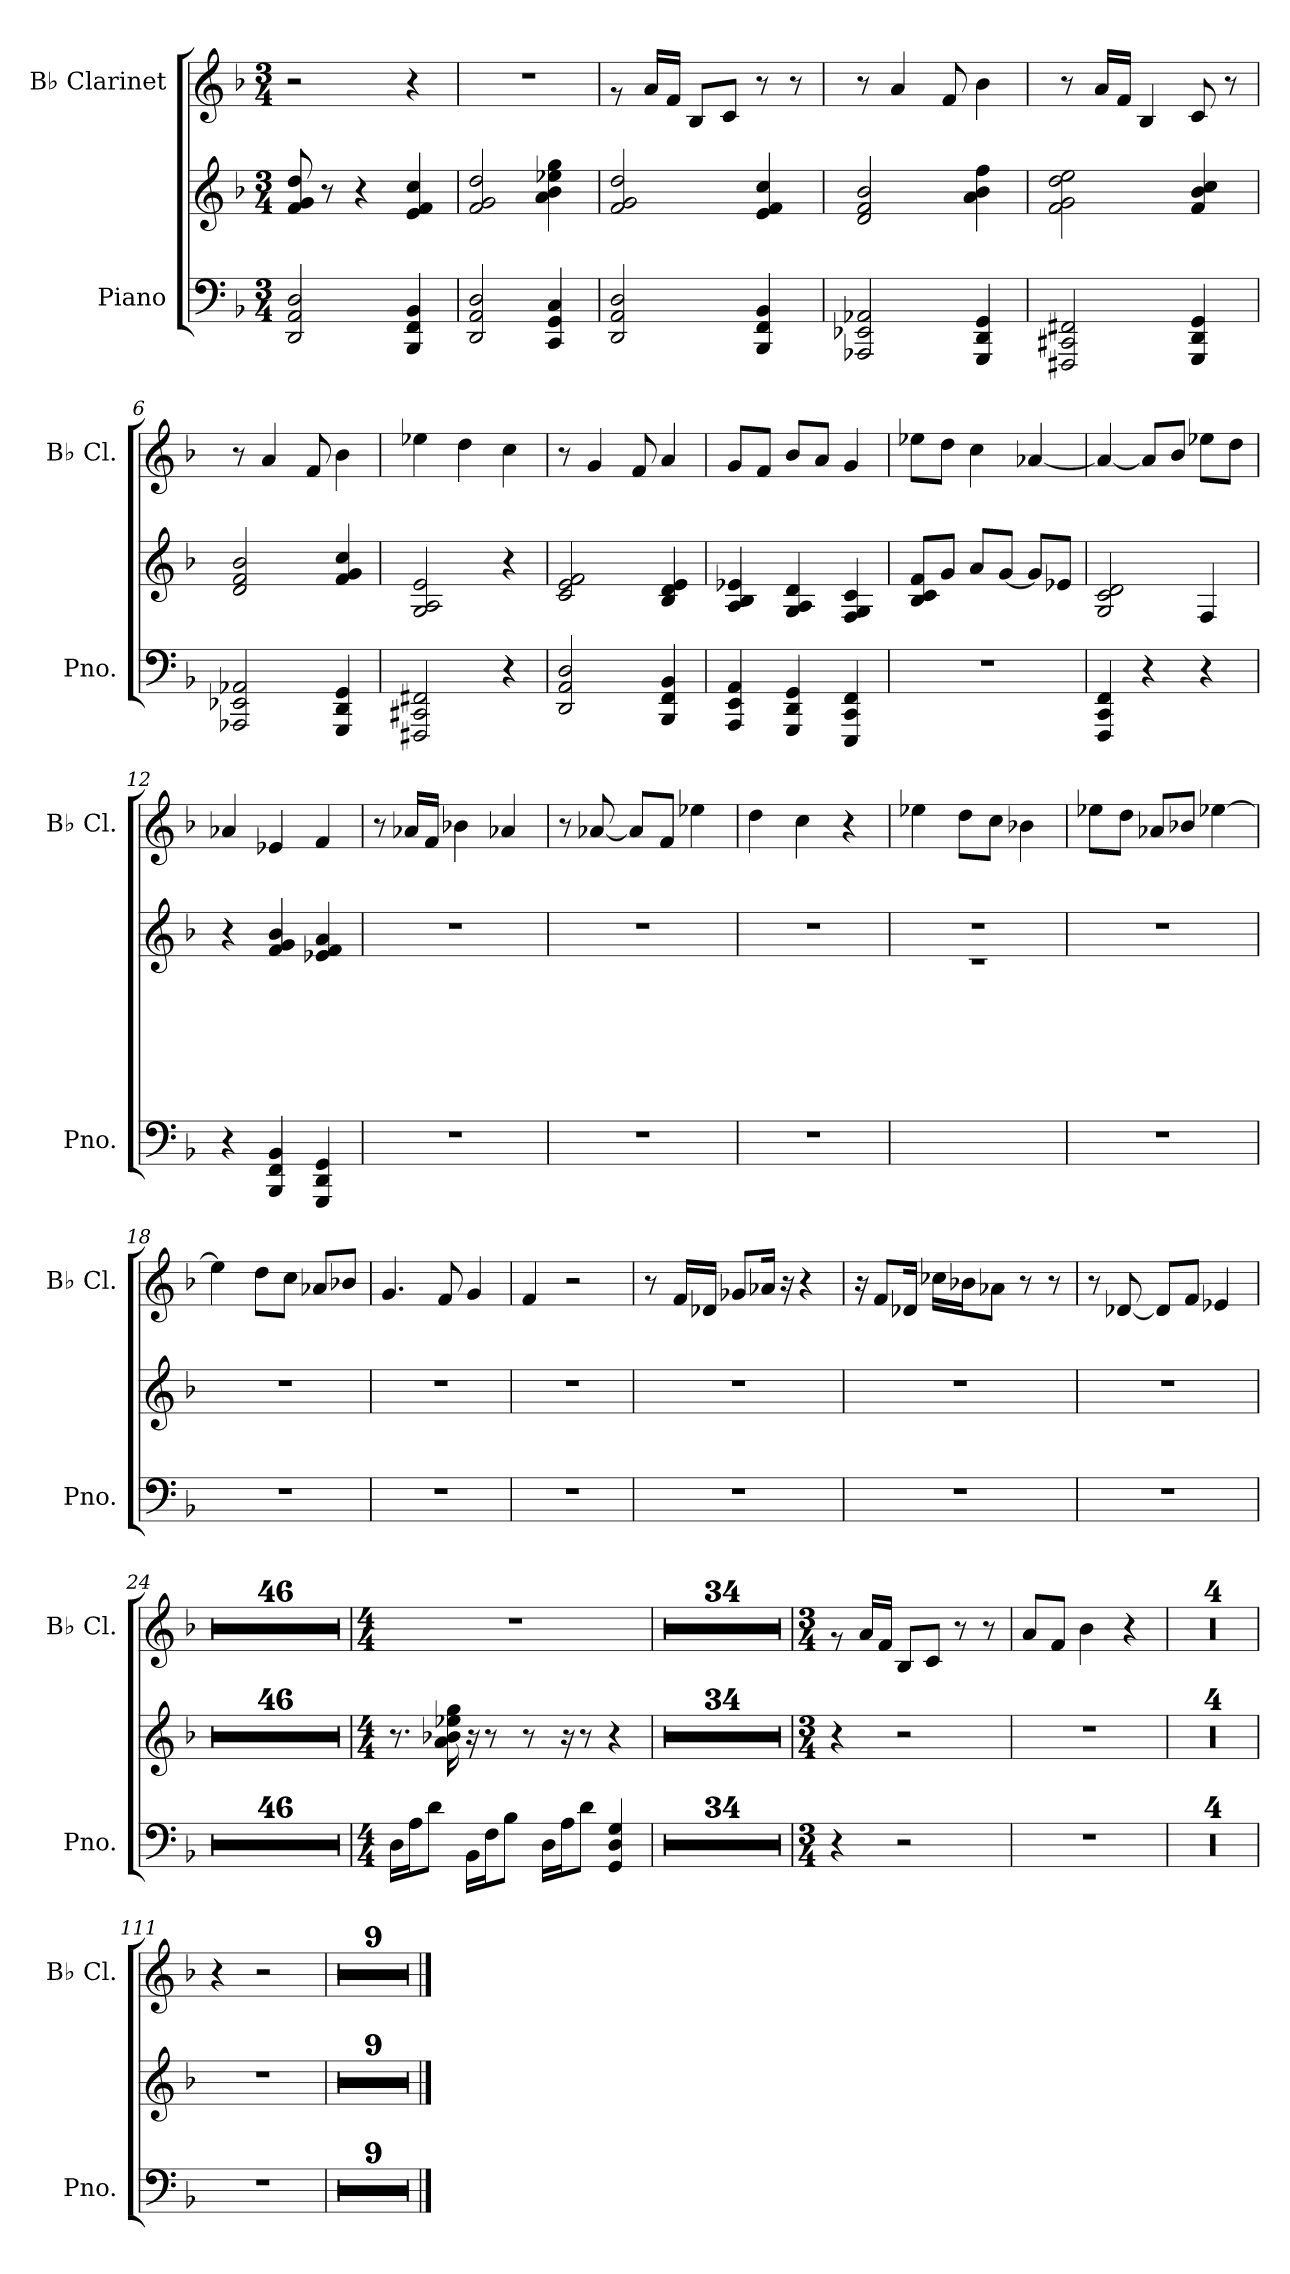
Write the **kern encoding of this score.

**kern	**kern	**kern
*part2	*part2	*part1
*staff3	*staff2	*staff1
*I"Piano	*	*I"B♭ Clarinet
*I'Pno.	*	*I'B♭ Cl.
*clefF4	*clefG2	*clefG2
*	*	*ITrd1c2
*k[b-]	*k[b-]	*k[b-e-a-]
*F:	*F:	*E-:
*M3/4	*M3/4	*M3/4
=1	=1	=1
2DD/ 2AA/ 2D/	8f/ 8g/ 8dd/	2r
.	8r	.
.	4r	.
4BBB-/ 4FF/ 4BB-/	4e/ 4f/ 4cc/	4r
=2	=2	=2
2DD/ 2AA/ 2D/	2f/ 2g/ 2dd/	2.r
4CC/ 4GG/ 4C/	4a\ 4b-\ 4ee-X\ 4gg\	.
=3	=3	=3
2DD/ 2AA/ 2D/	2f/ 2g/ 2dd/	8rg
.	.	16g/LL
.	.	16e-/JJ
.	.	8A-/L
.	.	8B-/J
4BBB-/ 4FF/ 4BB-/	4e/ 4f/ 4cc/	8r
.	.	8r
!!LO:LB:g=z
=4	=4	=4
2AAA-X/ 2EE-X/ 2AA-X/	2d/ 2f/ 2b-/	8r
.	.	4g/
.	.	8e-/
4GGG/ 4DD/ 4GG/	4a\ 4b-\ 4ff\	4a-\
=5	=5	=5
2FFF#X/ 2CC#X/ 2FF#X/	2f\ 2g\ 2dd\ 2ee\	8r
.	.	16g/LL
.	.	16e-/JJ
.	.	4A-/
4GGG/ 4DD/ 4GG/	4f/ 4b-/ 4cc/	8B-/
.	.	8r
=6	=6	=6
2AAA-X/ 2EE-X/ 2AA-X/	2d/ 2f/ 2b-/	8r
.	.	4g/
.	.	8e-/
4GGG/ 4DD/ 4GG/	4f/ 4g/ 4cc/	4a-\
!!LO:LB:g=z
=7	=7	=7
2FFF#X/ 2CC#X/ 2FF#X/	2G/ 2A/ 2e/	4dd-X\
.	.	4cc\
4r	4r	4b-\
=8	=8	=8
2DD/ 2AA/ 2D/	2c/ 2e/ 2f/	8r
.	.	4f/
.	.	8e-/
4BBB-/ 4FF/ 4BB-/	4B-/ 4d/ 4e/	4g/
=9	=9	=9
4AAA/ 4EE/ 4AA/	4A/ 4B-/ 4e-X/	8f/L
.	.	8e-/J
4GGG/ 4DD/ 4GG/	4G/ 4A/ 4d/	8a-/L
.	.	8g/J
4EEE/ 4CC/ 4FF/	4F/ 4G/ 4c/	4f/
!!LO:PB:g=z
=10	=10	=10
2.r	8B-/ 8c/ 8f/L	8dd-X\L
.	8g/J	8cc\J
.	8a/L	4b-\
.	[8g/J	.
.	8g/L]	[4g-X/
.	8e-X/J	.
=11	=11	=11
4FFF/ 4CC/ 4FF/	2G/ 2c/ 2d/	4g-/_
4r	.	8g-/L]
.	.	8a-/J
4r	4F/	8dd-X\L
.	.	8cc\J
=12	=12	=12
4r	4r	4g-X/
4BBB-/ 4FF/ 4BB-/	4f/ 4g/ 4b-/	4d-X/
4GGG/ 4DD/ 4GG/	4e-X/ 4f/ 4a/	4e-/
!!LO:LB:g=z
=13	=13	=13
2.r	2.r	8r
.	.	16g-X/LL
.	.	16e-/JJ
.	.	4a-X\
.	.	4g-X/
=14	=14	=14
2.r	2.r	8r
.	.	[8g-X/
.	.	8g-/L]
.	.	8e-/J
.	.	4dd-X\
=15	=15	=15
2.r	2.r	4cc\
.	.	4b-\
.	.	4r
!!LO:LB:g=z
=16	=16	=16
2.rccccc	2.r	4dd-X\
.	.	8cc\L
.	.	8b-\J
.	.	4a-X\
=17	=17	=17
2.r	2.r	8dd-X\L
.	.	8cc\J
.	.	8g-X/L
.	.	8a-X/J
.	.	[4dd-X\
=18	=18	=18
2.r	2.r	4dd-\]
.	.	8cc\L
.	.	8b-\J
.	.	8g-X/L
.	.	8a-X/J
!!LO:LB:g=z
=19	=19	=19
2.r	2.r	4.f/
.	.	8e-/
.	.	4f/
=20	=20	=20
2.r	2.r	4e-/
.	.	2r
=21	=21	=21
2.r	2.r	8r
.	.	16e-/LL
.	.	16c-X/JJ
.	.	8f-X/L
.	.	16g-X/Jk
.	.	16r
.	.	4r
!!LO:PB:g=z
=22	=22	=22
2.r	2.r	16r
.	.	8e-/L
.	.	16c-X/Jk
.	.	16b--X\LL
.	.	16a-X\J
.	.	8g-X\J
.	.	8r
.	.	8r
=23	=23	=23
2.r	2.r	8r
.	.	[8c-X/
.	.	8c-/L]
.	.	8e-/J
.	.	4d-X/
=24	=24	=24
2.r	2.r	2.r
=25	=25	=25
2.r	2.r	2.r
!!LO:LB:g=z
=26	=26	=26
2.r	2.r	2.r
=27	=27	=27
2.r	2.r	2.r
=28	=28	=28
2.r	2.r	2.r
=29	=29	=29
2.r	2.r	2.r
=30	=30	=30
2.r	2.r	2.r
=31	=31	=31
2.r	2.r	2.r
=32	=32	=32
2.r	2.r	2.r
=33	=33	=33
2.r	2.r	2.r
=34	=34	=34
2.r	2.r	2.r
=35	=35	=35
2.r	2.r	2.r
!!LO:LB:g=z
=36	=36	=36
2.r	2.r	2.r
=37	=37	=37
2.r	2.r	2.r
=38	=38	=38
2.r	2.r	2.r
=39	=39	=39
2.r	2.r	2.r
=40	=40	=40
2.r	2.r	2.r
=41	=41	=41
2.r	2.r	2.r
=42	=42	=42
2.r	2.r	2.r
=43	=43	=43
2.r	2.r	2.r
=44	=44	=44
2.r	2.r	2.r
=45	=45	=45
2.r	2.r	2.r
!!LO:LB:g=z
=46	=46	=46
2.r	2.r	2.r
=47	=47	=47
2.r	2.r	2.r
=48	=48	=48
2.r	2.r	2.r
=49	=49	=49
2.r	2.r	2.r
=50	=50	=50
2.r	2.r	2.r
=51	=51	=51
2.r	2.r	2.r
=52	=52	=52
2.r	2.r	2.r
=53	=53	=53
2.r	2.r	2.r
=54	=54	=54
2.r	2.r	2.r
=55	=55	=55
2.r	2.r	2.r
!!LO:PB:g=z
=56	=56	=56
2.r	2.r	2.r
=57	=57	=57
2.r	2.r	2.r
=58	=58	=58
2.r	2.r	2.r
=59	=59	=59
2.r	2.r	2.r
=60	=60	=60
2.r	2.r	2.r
=61	=61	=61
2.r	2.r	2.r
=62	=62	=62
2.r	2.r	2.r
=63	=63	=63
2.r	2.r	2.r
=64	=64	=64
2.r	2.r	2.r
=65	=65	=65
2.r	2.r	2.r
!!LO:LB:g=z
=66	=66	=66
2.r	2.r	2.r
=67	=67	=67
2.r	2.r	2.r
=68	=68	=68
2.r	2.r	2.r
=69	=69	=69
2.r	2.r	2.r
=70	=70	=70
*M4/4	*M4/4	*M4/4
16D\LL	8.r	1r
16A\J	.	.
8d\J	.	.
.	16a\ 16b-X\ 16ee-X\ 16gg\	.
16BB-\LL	16r	.
16F\J	8r	.
8B-\J	.	.
.	8r	.
16D\LL	.	.
16A\J	16r	.
8d\J	8r	.
4GG/ 4D/ 4G/	4r	.
!!LO:LB:g=z
=71	=71	=71
1r	1r	1r
=72	=72	=72
1r	1r	1r
=73	=73	=73
1r	1r	1r
=74	=74	=74
1r	1r	1r
=75	=75	=75
1r	1r	1r
=76	=76	=76
1r	1r	1r
=77	=77	=77
1r	1r	1r
=78	=78	=78
1r	1r	1r
=79	=79	=79
1r	1r	1r
=80	=80	=80
1r	1r	1r
!!LO:LB:g=z
=81	=81	=81
1r	1r	1r
=82	=82	=82
1r	1r	1r
=83	=83	=83
1r	1r	1r
=84	=84	=84
1r	1r	1r
=85	=85	=85
1r	1r	1r
=86	=86	=86
1r	1r	1r
=87	=87	=87
1r	1r	1r
=88	=88	=88
1r	1r	1r
=89	=89	=89
1r	1r	1r
=90	=90	=90
1r	1r	1r
!!LO:PB:g=z
=91	=91	=91
1r	1r	1r
=92	=92	=92
1r	1r	1r
=93	=93	=93
1r	1r	1r
=94	=94	=94
1r	1r	1r
=95	=95	=95
1r	1r	1r
=96	=96	=96
1r	1r	1r
=97	=97	=97
1r	1r	1r
=98	=98	=98
1r	1r	1r
=99	=99	=99
1r	1r	1r
=100	=100	=100
1r	1r	1r
!!LO:LB:g=z
=101	=101	=101
1r	1r	1r
=102	=102	=102
1r	1r	1r
=103	=103	=103
1r	1r	1r
=104	=104	=104
1r	1r	1r
=105	=105	=105
*M3/4	*M3/4	*M3/4
4r	4r	8rg
.	.	16g/LL
.	.	16e-/JJ
2r	2r	8A-/L
.	.	8B-/J
.	.	8r
.	.	8r
=106	=106	=106
2.r	2.r	8g/L
.	.	8e-/J
.	.	4a-\
.	.	4r
!!LO:LB:g=z
=107	=107	=107
2.r	2.r	2.r
=108	=108	=108
2.r	2.r	2.r
=109	=109	=109
2.r	2.r	2.r
=110	=110	=110
2.r	2.r	2.r
=111	=111	=111
2.r	2.r	4r
.	.	2r
=112	=112	=112
2.r	2.r	2.r
=113	=113	=113
2.r	2.r	2.r
=114	=114	=114
2.r	2.r	2.r
=115	=115	=115
2.r	2.r	2.r
=116	=116	=116
2.r	2.r	2.r
!!LO:LB:g=z
=117	=117	=117
2.r	2.r	2.r
=118	=118	=118
2.r	2.r	2.r
=119	=119	=119
2.r	2.r	2.r
=120	=120	=120
2.r	2.r	2.r
==	==	==
*-	*-	*-
